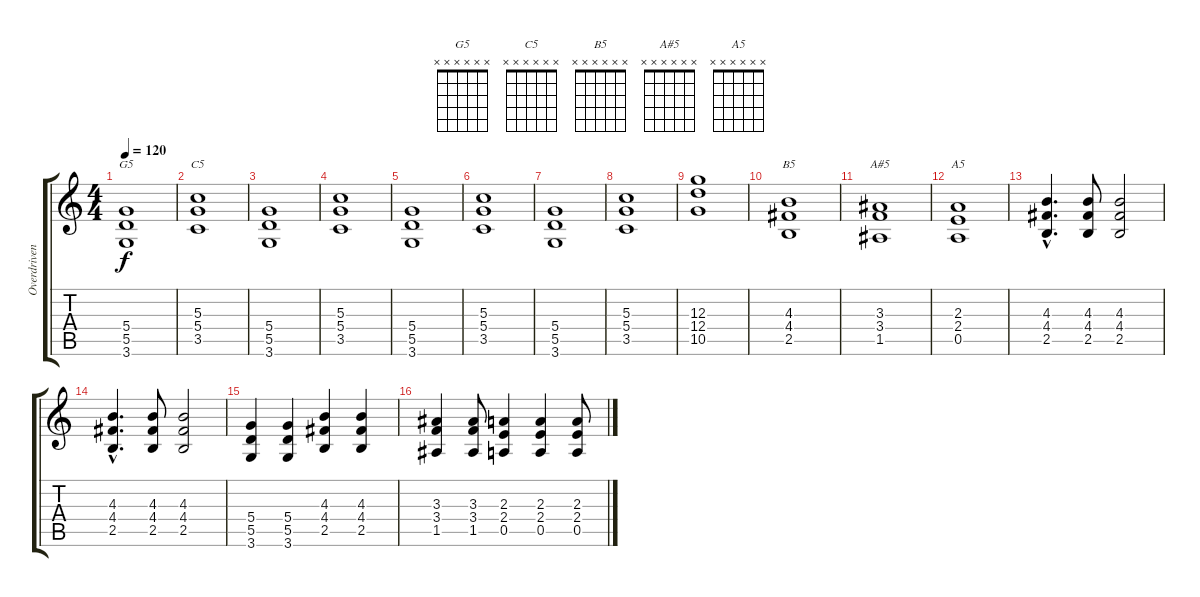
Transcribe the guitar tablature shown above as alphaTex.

\track ("Overdriven Guitar" "Overdriven") {instrument overdrivenguitar}
\staff {score tabs}
\tuning (E4 B3 G3 D3 A2 E2) {hide}
\chord ("G5" x x x x x x) {firstfret 0}
\chord ("C5" x x x x x x) {firstfret 0}
\chord ("B5" x x x x x x) {firstfret 0}
\chord ("A#5" x x x x x x) {firstfret 0}
\chord ("A5" x x x x x x) {firstfret 0}
\ts (4 4)
\tempo 120
\clef g2
\ks c
(5.4 5.5 3.6).1{ch "G5" dy f} |
(5.3 5.4 3.5).1{ch "C5"} |
(5.4 5.5 3.6).1 |
(5.3 5.4 3.5).1 |
(5.4 5.5 3.6).1 |
(5.3 5.4 3.5).1 |
(5.4 5.5 3.6).1 |
(5.3 5.4 3.5).1 |
(12.3 12.4 10.5).1 |
(4.3 4.4 2.5).1{ch "B5"} |
(3.3 3.4 1.5).1{ch "A#5"} |
(2.3 2.4 0.5).1{ch "A5"} |
(4.3{hac} 4.4{hac} 2.5{hac}).4{d} (4.3 4.4 2.5).8 (4.3 4.4 2.5).2 |
(4.3{hac} 4.4{hac} 2.5{hac}).4{d} (4.3 4.4 2.5).8 (4.3 4.4 2.5).2 |
(5.4 5.5 3.6).4 (5.4 5.5 3.6).4 (4.3 4.4 2.5).4 (4.3 4.4 2.5).4 |
(3.3 3.4 1.5).4 (3.3 3.4 1.5).8 (2.3 2.4 0.5).4 (2.3 2.4 0.5).4 (2.3 2.4 0.5).8
